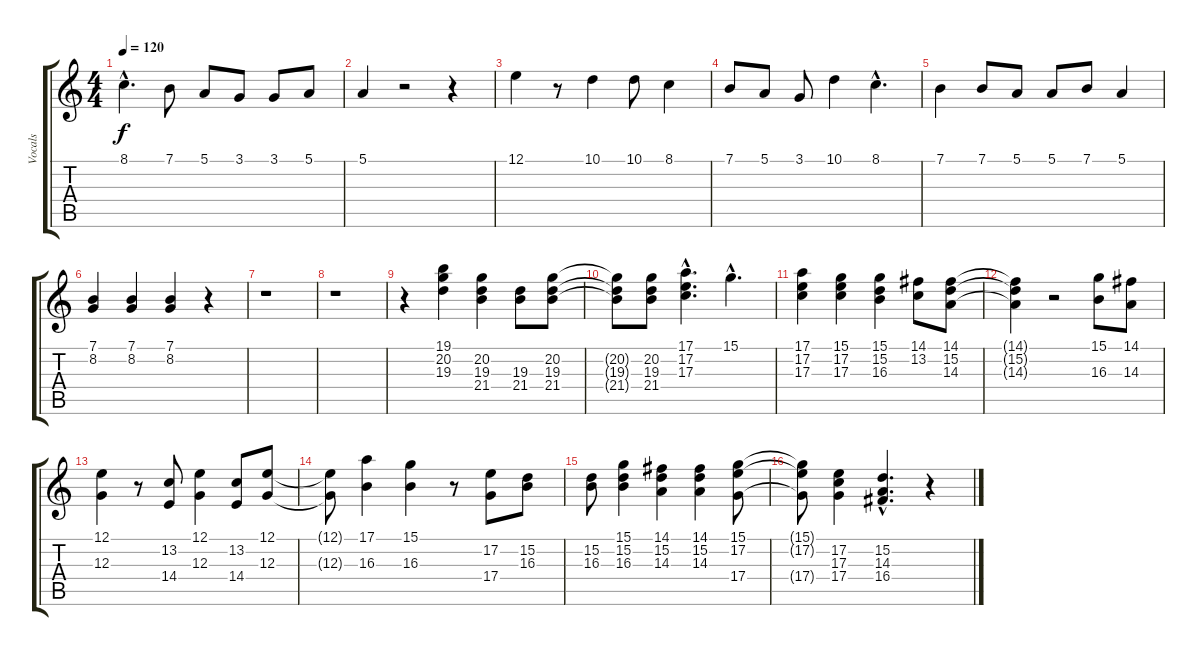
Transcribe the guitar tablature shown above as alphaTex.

\track ("Vocals   " "Vocals   ") {instrument acousticgrandpiano}
\staff {score tabs}
\tuning (E4 B3 G3 D3 A2 E2) {hide}
\ts (4 4)
\tempo 120
\clef g2
\ks c
8.1{hac}.4{d dy f} 7.1.8 5.1.8 3.1.8 3.1.8 5.1.8 |
5.1.4 r.2 r.4 |
12.1.4 r.8 10.1.4 10.1.8 8.1.4 |
7.1.8 5.1.8 3.1.8 10.1.4 8.1{hac}.4{d} |
7.1.4 7.1.8 5.1.8 5.1.8 7.1.8 5.1.4 |
(7.1 8.2).4 (7.1 8.2).4 (7.1 8.2).4 r.4 |
r.1 |
r.1 |
r.4 (19.1 20.2 19.3).4 (20.2 19.3 21.4).4 (19.3 21.4).8 (20.2 19.3 21.4).8 |
(20.2{t} 19.3{t} 21.4{t}).8 (20.2 19.3 21.4).8 (17.1{hac} 17.2{hac} 17.3{hac}).4{d} 15.1{hac}.4{d} |
(17.1 17.2 17.3).4 (15.1 17.2 17.3).4 (15.1 15.2 16.3).4 (14.1 13.2).8 (14.1 15.2 14.3).8 |
(14.1{t} 15.2{t} 14.3{t}).4 r.2 (15.1 16.3).8 (14.1 14.3).8 |
(12.1 12.3).4 r.8 (13.2 14.4).8 (12.1 12.3).4 (13.2 14.4).8 (12.1 12.3).8 |
(12.1{t} 12.3{t}).8 (17.1 16.3).4 (15.1 16.3).4 r.8 (17.2 17.4).8 (15.2 16.3).8 |
(15.2 16.3).8 (15.1 15.2 16.3).4 (14.1 15.2 14.3).4 (14.1 15.2 14.3).4 (15.1 17.2 17.4).8 |
(15.1{t} 17.2{t} 17.4{t}).8 (17.2 17.3 17.4).4 (15.2{hac} 14.3{hac} 16.4{hac}).4{d} r.4
